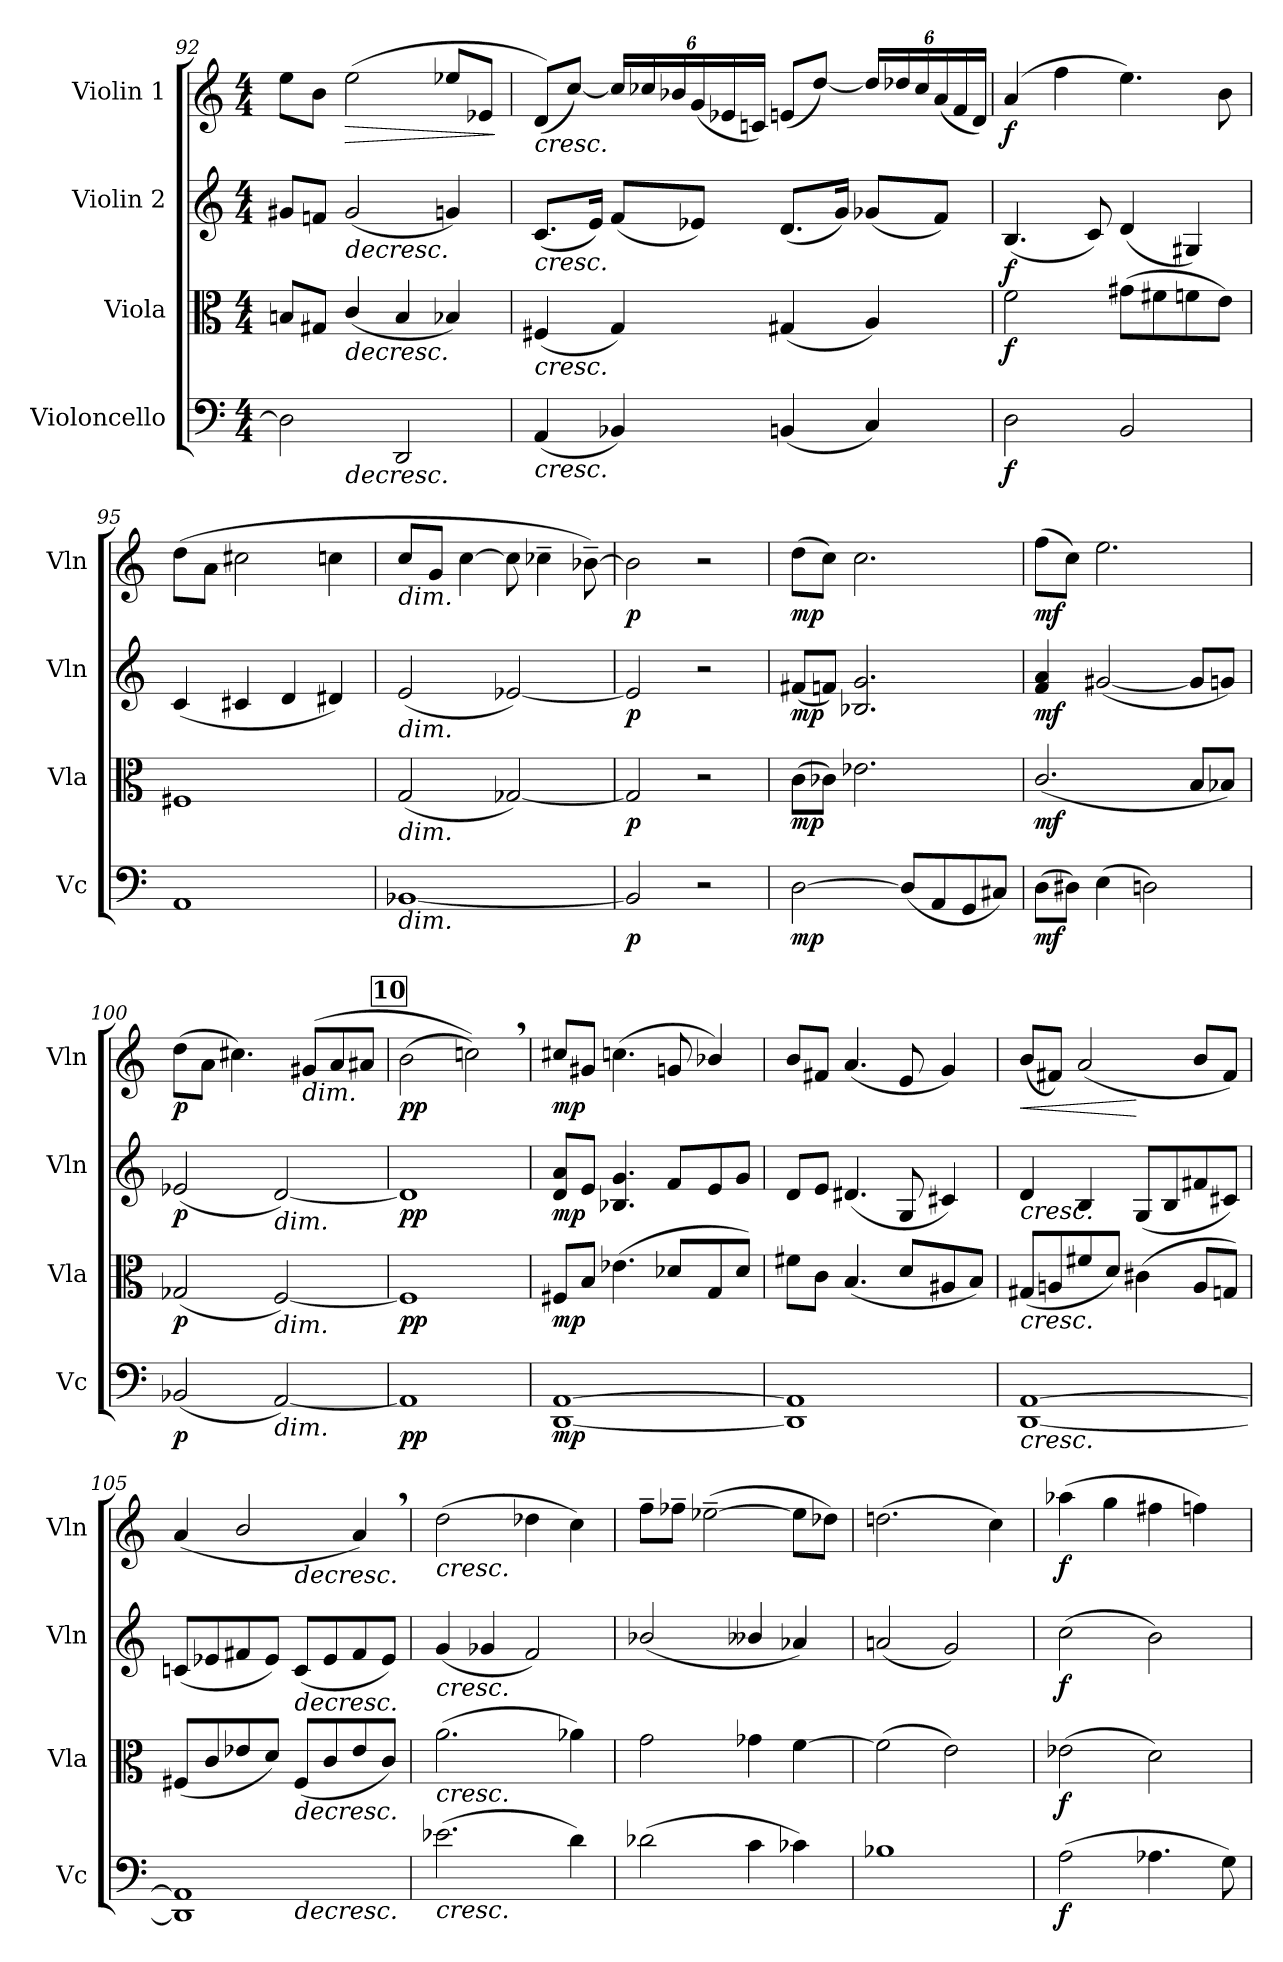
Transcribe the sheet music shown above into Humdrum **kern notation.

**kern	**dynam	**kern	**dynam	**kern	**dynam	**kern	**dynam
*part4	*part4	*part3	*part3	*part2	*part2	*part1	*part1
*staff4	*staff4	*staff3	*staff3	*staff2	*staff2	*staff1	*staff1
*I"Violoncello	*	*I"Viola	*	*I"Violin 2	*	*I"Violin 1	*
*I'Vc	*	*I'Vla	*	*I'Vln	*	*I'Vln	*
*clefF4	*	*clefC3	*	*clefG2	*	*clefG2	*
*k[]	*	*k[]	*	*k[]	*	*k[]	*
*M4/4	*	*M4/4	*	*M4/4	*	*M4/4	*
=92	=92	=92	=92	=92	=92	=92	=92
*^	*	*	*	*	*	*	*
2D\]	4ryy	.	8Bn/L	.	8g#X/L	.	8ee\L	.
.	.	.	8G#X/J	.	8fn/J	.	8b\J	.
!	!	!LO:HP:b	!	!LO:HP:b	!	!LO:HP:b	!	!LO:HP:b
.	4ryy	>	(4c/	>	(2g#/	>	(2ee\	>
2DD/	2ryy	.	4B/	.	.	.	.	.
.	.	.	4B-X/)	.	4gn/)	.	8ee-X/L	.
.	.	.	.	.	.	.	8e-X/J	.
*v	*v	*	*	*	*	*	*	*
.	.	.	.	.	.	.	]
!!LO:LB:g=z
=93	=93	=93	=93	=93	=93	=93	=93
!	!	!	!	!	!	!LO:TX:b:i:t=cresc.	!
!	!	!	!	!LO:TX:b:i:t=cresc.	!	!	!
!	!	!LO:TX:b:i:t=cresc.	!	!	!	!	!
!LO:TX:b:i:t=cresc.	!	!	!	!	!	!	!
(4AA/	.	(4F#X/	.	(8.c/L	.	(8d/L)	.
.	.	.	.	.	.	[8cc/J)	.
.	.	.	.	16e/Jk)	.	.	.
*	*	*	*	*	*	*Xbrackettup	*
4BB-X/)	.	4G/)	.	(8f/L	.	24cc/LL]	.
.	.	.	.	.	.	24cc-X/	.
.	.	.	.	.	.	24b-X/	.
.	.	.	.	8e-X/J)	.	(24g/	.
.	.	.	.	.	.	24e-X/	.
.	.	.	.	.	.	24cn/JJ)	.
(4BBn/	.	(4G#X/	.	(8.d/L	.	(8en/L	.
.	.	.	.	.	.	[8dd/J)	.
.	.	.	.	16g/Jk)	.	.	.
4C/)	.	4A/)	.	(8g-X/L	.	24dd/LL]	.
.	.	.	.	.	.	24dd-X/	.
.	.	.	.	.	.	24cc-/	.
.	.	.	.	8f/J)	.	(24a/	.
.	.	.	.	.	.	24f/	.
.	.	.	.	.	.	24d/JJ)	.
=94	=94	=94	=94	=94	=94	=94	=94
!	!LO:DY:b	!	!LO:DY:b	!	!LO:DY:b	!	!LO:DY:b
2D\	f	2f\	f	(4.B/	f	(4a/	f
.	.	.	.	.	.	4ff\	.
.	.	.	.	8c/)	.	.	.
2BB/	.	(8g#X\L	.	(4d/	.	4.ee\)	.
.	.	8f#X\	.	.	.	.	.
.	.	8fn\	.	4G#X/)	.	.	.
.	.	8e\J)	.	.	.	8b\	.
=95	=95	=95	=95	=95	=95	=95	=95
1AA	.	1F#X	.	(4c/	.	(8dd\L	.
.	.	.	.	.	.	8a\J	.
.	.	.	.	4c#X/	.	2cc#X\	.
.	.	.	.	4d/	.	.	.
.	.	.	.	4d#X/)	.	4ccn\	.
!!LO:LB:g=z
=96	=96	=96	=96	=96	=96	=96	=96
!	!	!	!	!	!	!LO:TX:b:i:t=dim.	!
!	!	!	!	!LO:TX:b:i:t=dim.	!	!	!
!	!	!LO:TX:b:i:t=dim.	!	!	!	!	!
!LO:TX:b:i:t=dim.	!	!	!	!	!	!	!
[1BB-X	.	(2G/	.	(2e/	.	8cc/L	.
.	.	.	.	.	.	8g/J	.
.	.	.	.	.	.	[4cc\	.
.	.	[2G-X/)	.	[2e-X/)	.	8cc\]	.
.	.	.	.	.	.	4cc-X~\	.
.	.	.	.	.	.	[8b-X~\)	.
=97	=97	=97	=97	=97	=97	=97	=97
!	!LO:DY:b	!	!LO:DY:b	!	!LO:DY:b	!	!LO:DY:b
2BB-/]	p	2G-/]	p	2e-/]	p	2b-\]	p
2r	.	2r	.	2r	.	2r	.
=98	=98	=98	=98	=98	=98	=98	=98
!	!LO:DY:b	!	!LO:DY:b	!	!LO:DY:b	!	!LO:DY:b
[2D\	mp	(8c\L	mp	(8f#X/L	mp	(8dd\L	mp
.	.	8c-X\J)	.	8fn/J)	.	8cc\J)	.
.	.	2.e-X\	.	2.B-X/ 2.g/	.	2.cc\	.
(8D/L]	.	.	.	.	.	.	.
8AA/	.	.	.	.	.	.	.
8GG/	.	.	.	.	.	.	.
8C#X/J)	.	.	.	.	.	.	.
=99	=99	=99	=99	=99	=99	=99	=99
!	!LO:DY:b	!	!LO:DY:b	!	!LO:DY:b	!	!LO:DY:b
(8D\L	mf	(2.c/	mf	4f/ 4a/	mf	(8ff\L	mf
8D#X\J)	.	.	.	.	.	8cc\J)	.
(4E\	.	.	.	([2g#X/	.	2.ee\	.
2Dn\)	.	.	.	.	.	.	.
.	.	8B/L	.	8g#/L]	.	.	.
.	.	8B-X/J)	.	8gn/J)	.	.	.
!!LO:PB:g=z
=100	=100	=100	=100	=100	=100	=100	=100
!	!LO:DY:b	!	!LO:DY:b	!	!LO:DY:b	!	!LO:DY:b
(2BB-X/	p	(2G-X/	p	(2e-X/	p	(8dd\L	p
.	.	.	.	.	.	8a\J	.
.	.	.	.	.	.	4.cc#X\)	.
!	!	!	!	!LO:TX:b:i:t=dim.	!	!	!
!	!	!LO:TX:b:i:t=dim.	!	!	!	!	!
!LO:TX:b:i:t=dim.	!	!	!	!	!	!	!
[2AA/)	.	[2F/)	.	[2d/)	.	.	.
!	!	!	!	!	!	!LO:TX:b:i:t=dim.	!
.	.	.	.	.	.	(>8g#X/L	.
.	.	.	.	.	.	8a/	.
.	.	.	.	.	.	8a#X/J	.
!!LO:REH:place=s1:a:B:cj:fs=14:t=10
=101	=101	=101	=101	=101	=101	=101	=101
!	!LO:DY:b	!	!LO:DY:b	!	!LO:DY:b	!	!LO:DY:b
1AA]	pp	1F]	pp	1d]	pp	(2b\	pp
.	.	.	.	.	.	2ccn,\))	.
=102	=102	=102	=102	=102	=102	=102	=102
!	!LO:DY:b	!	!LO:DY:b	!	!LO:DY:b	!	!LO:DY:b
[1DD [1AA	mp	8F#X/L	mp	8d/ 8a/L	mp	8cc#X/L	mp
.	.	8B/J	.	8e/J	.	8g#X/J	.
.	.	(4.e-X\	.	4.B-X/ 4.g/	.	(4.ccn\	.
.	.	8d-X/L	.	8f/L	.	8gn/	.
.	.	8G/	.	8e/	.	4b-X/)	.
.	.	8d-/J)	.	8g/J	.	.	.
=103	=103	=103	=103	=103	=103	=103	=103
1DD] 1AA]	.	8f#X\L	.	8d/L	.	8b/L	.
.	.	8c\J	.	8e/J	.	8f#X/J	.
.	.	(4.B/	.	(4.d#X/	.	(4.a/	.
.	.	8d/L	.	8G/	.	8e/	.
.	.	8A#X/	.	4c#X/)	.	4g/)	.
.	.	8B/J)	.	.	.	.	.
!!LO:LB:g=z
=104	=104	=104	=104	=104	=104	=104	=104
!	!LO:HP:b	!	!LO:HP:b	!	!LO:HP:b	!	!LO:HP:b
*^	*	*	*	*	*	*^	*
[1DD [1AA	2ryy	<	(8G#X/L	<	4d/	<	(8b/L	2ryy	<
.	.	.	8An/	.	.	.	8f#X/J)	.	.
.	.	.	8f#X/	.	4B/	.	(2a/	.	.
.	.	.	8d/J)	.	.	.	.	.	.
.	2ryy	]	(4c#X\	]	(8G/L	]	.	2ryy	[
.	.	.	.	.	8B/	.	.	.	.
.	.	.	8A/L	.	8f#X/	.	8b/L	.	.
.	.	.	8Gn/J)	.	8c#X/J)	.	8f#/J)	.	.
=105	=105	=105	=105	=105	=105	=105	=105	=105	=105
1DD] 1AA]	2ryy	.	(8F#X/L	.	(8cn/L	.	(4a/	2ryy	.
.	.	.	8c/	.	8e-X/	.	.	.	.
.	.	.	8e-X/	.	8f#X/	.	2b/	.	.
.	.	.	8d/J)	.	8e-/J)	.	.	.	.
!	!	!LO:HP:b	!	!LO:HP:b	!	!LO:HP:b	!	!	!LO:HP:b
.	2ryy	>	(8F#/L	>	(8c/L	>	.	2ryy	>
.	.	.	8c/	.	8e-/	.	.	.	.
.	.	.	8e-/	.	8f#/	.	4a,/)	.	.
.	.	.	8c/J)	.	8e-/J)	.	.	.	.
*v	*v	*	*	*	*	*	*v	*v	*
.	[	.	[	.	[	.	.
=106	=106	=106	=106	=106	=106	=106	=106
!	!	!	!	!	!	!LO:TX:b:i:t=cresc.	!
!	!	!	!	!LO:TX:b:i:t=cresc.	!	!	!
!	!	!LO:TX:b:i:t=cresc.	!	!	!	!	!
!LO:TX:b:i:t=cresc.	!	!	!	!	!	!	!
(2.e-X\	.	(2.a\	.	(4g/	.	(2dd\	.
.	.	.	.	4g-X/	.	.	.
.	.	.	.	2f/)	.	4dd-X\	.
4d\)	.	4a-X\)	.	.	.	4cc\)	.
=107	=107	=107	=107	=107	=107	=107	=107
(2d-X\	.	2g\	.	(2b-X/	.	8ff~\L	.
.	.	.	.	.	.	8ff-X~\J	.
.	.	.	.	.	.	([2ee-X~\	.
4c\	.	4g-X\	.	4b--X/	.	.	.
4c-X\)	.	[4f\	.	4a-X/)	.	8ee-\L]	.
.	.	.	.	.	.	8dd-X\J)	.
!!LO:LB:g=z
=108	=108	=108	=108	=108	=108	=108	=108
1B-X	.	(2f\]	.	(2an/	.	(2.ddn\	.
.	.	2e\)	.	2g/)	.	.	.
.	.	.	.	.	.	4cc\)	.
=109	=109	=109	=109	=109	=109	=109	=109
!	!LO:DY:b	!	!LO:DY:b	!	!LO:DY:b	!	!LO:DY:b
(2A\	f	(2e-X\	f	(2cc\	f	(4aa-X\	f
.	.	.	.	.	.	4gg\	.
4.A-X\	.	2d\)	.	2b\)	.	4ff#X\	.
.	.	.	.	.	.	4ffn\)	.
8G\)	.	.	.	.	.	.	.
.	]	.	]	.	]	.	]
=	=	=	=	=	=	=	=
*-	*-	*-	*-	*-	*-	*-	*-
